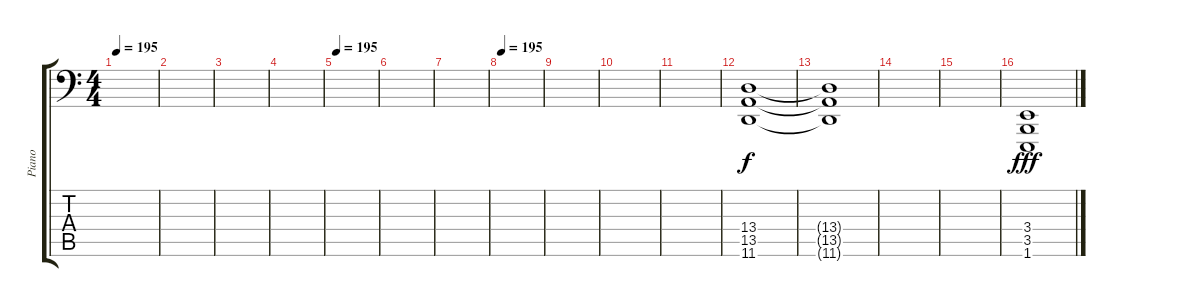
\track ("Piano" "Piano") {instrument acousticgrandpiano}
\staff {score tabs}
\tuning (Eb3 Bb2 Gb2 Db2 Ab1 Eb1) {hide}
\ts (4 4)
\tempo 195
\clef f4
\ks c
|
|
|
|
\tempo 195
|
|
|
\tempo 195
|
|
|
|
(13.4 13.5 11.6).1 |
(13.4{t} 13.5{t} 11.6{t}).1{dy f} |
|
|
(3.4 3.5 1.6).1{dy fff}
